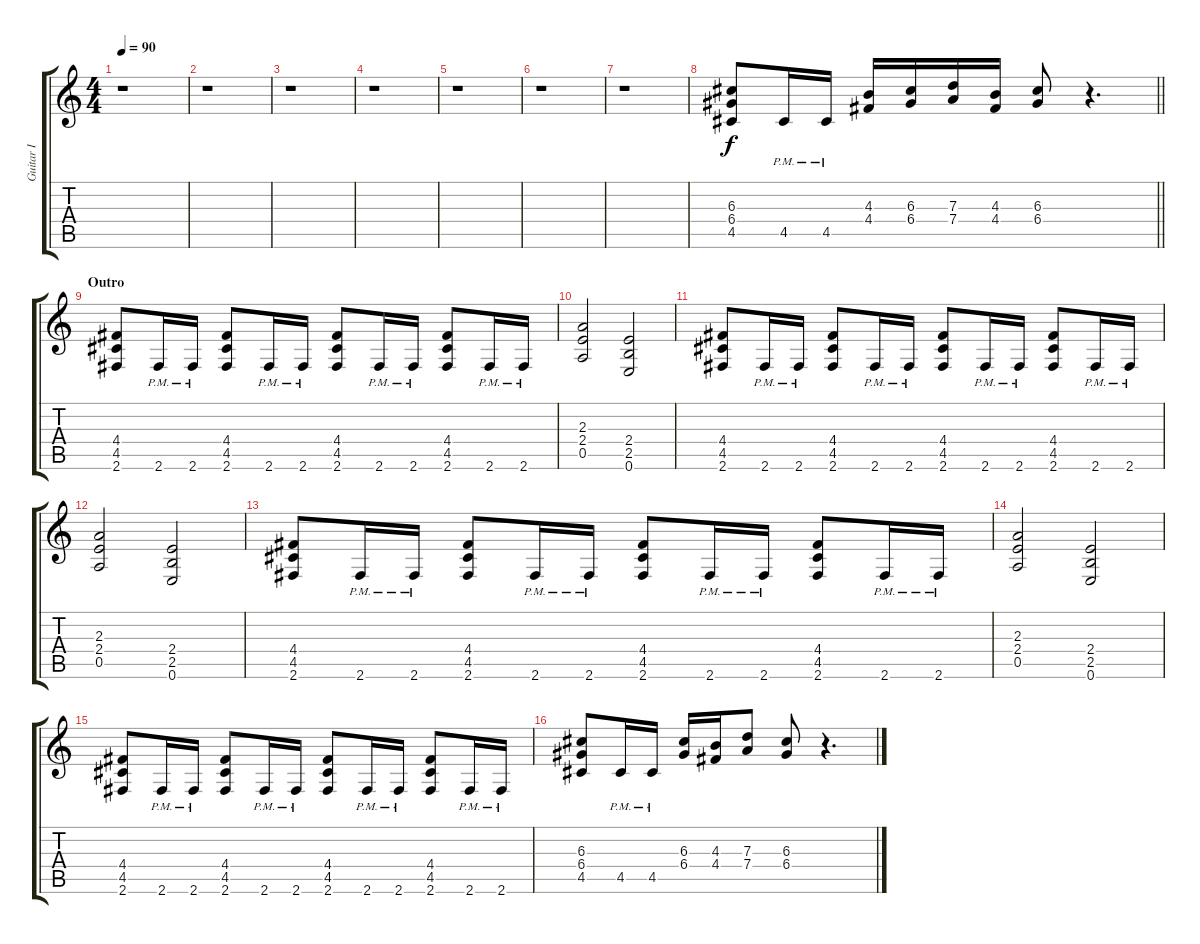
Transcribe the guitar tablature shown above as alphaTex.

\track ("Guitar I" "Guitar I") {instrument overdrivenguitar}
\staff {score tabs}
\tuning (E4 B3 G3 D3 A2 E2) {hide}
\ts (4 4)
\tempo 90
\clef g2
\ks c
r.1{dy f} |
r.1 |
r.1 |
r.1 |
r.1 |
r.1 |
r.1 |
\barLineRight lightlight
(6.3 6.4 4.5).8 4.5{pm}.16 4.5{pm}.16 (4.3 4.4).16 (6.3 6.4).16 (7.3 7.4).16 (4.3 4.4).16 (6.3 6.4).8 r.4{d} |
\section ("" "Outro")
(4.4 4.5 2.6).8 2.6{pm}.16 2.6{pm}.16 (4.4 4.5 2.6).8 2.6{pm}.16 2.6{pm}.16 (4.4 4.5 2.6).8 2.6{pm}.16 2.6{pm}.16 (4.4 4.5 2.6).8 2.6{pm}.16 2.6{pm}.16 |
(2.3 2.4 0.5).2 (2.4 2.5 0.6).2 |
(4.4 4.5 2.6).8 2.6{pm}.16 2.6{pm}.16 (4.4 4.5 2.6).8 2.6{pm}.16 2.6{pm}.16 (4.4 4.5 2.6).8 2.6{pm}.16 2.6{pm}.16 (4.4 4.5 2.6).8 2.6{pm}.16 2.6{pm}.16 |
(2.3 2.4 0.5).2 (2.4 2.5 0.6).2 |
(4.4 4.5 2.6).8 2.6{pm}.16 2.6{pm}.16 (4.4 4.5 2.6).8 2.6{pm}.16 2.6{pm}.16 (4.4 4.5 2.6).8 2.6{pm}.16 2.6{pm}.16 (4.4 4.5 2.6).8 2.6{pm}.16 2.6{pm}.16 |
(2.3 2.4 0.5).2 (2.4 2.5 0.6).2 |
(4.4 4.5 2.6).8 2.6{pm}.16 2.6{pm}.16 (4.4 4.5 2.6).8 2.6{pm}.16 2.6{pm}.16 (4.4 4.5 2.6).8 2.6{pm}.16 2.6{pm}.16 (4.4 4.5 2.6).8 2.6{pm}.16 2.6{pm}.16 |
(6.3 6.4 4.5).8 4.5{pm}.16 4.5{pm}.16 (6.3 6.4).16 (4.3 4.4).16 (7.3 7.4).8 (6.3 6.4).8 r.4{d}
